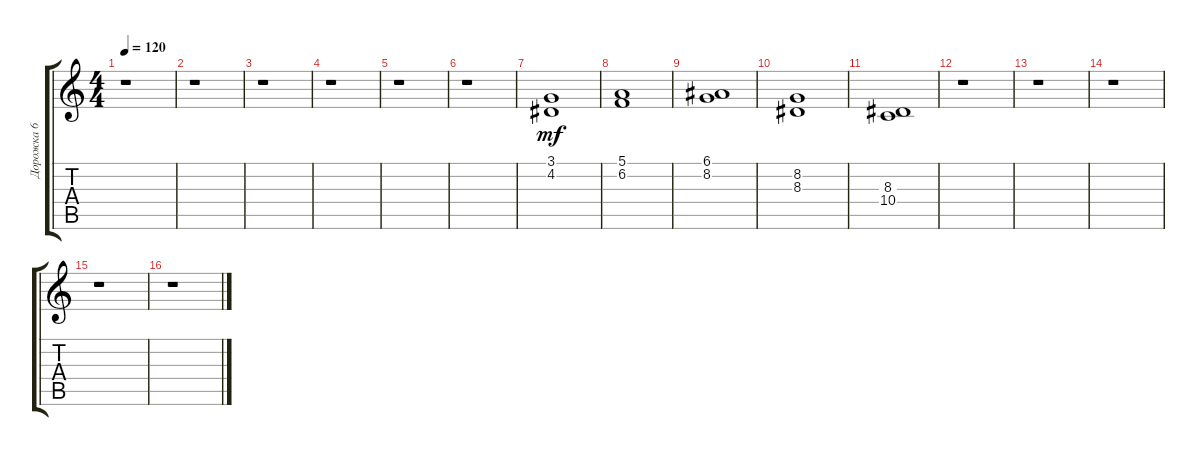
\track ("Дорожка 6" "Дорожка 6") {instrument stringensemble2}
\staff {score tabs}
\tuning (E4 B3 G3 D3 A2 E2) {hide}
\ts (4 4)
\tempo 120
\clef g2
\ks c
r.1{dy mf} |
r.1 |
r.1 |
r.1 |
r.1 |
r.1 |
(3.1 4.2).1 |
(5.1 6.2).1 |
(6.1 8.2).1 |
(8.2 8.3).1 |
(8.3 10.4).1 |
r.1 |
r.1 |
r.1 |
r.1 |
r.1
